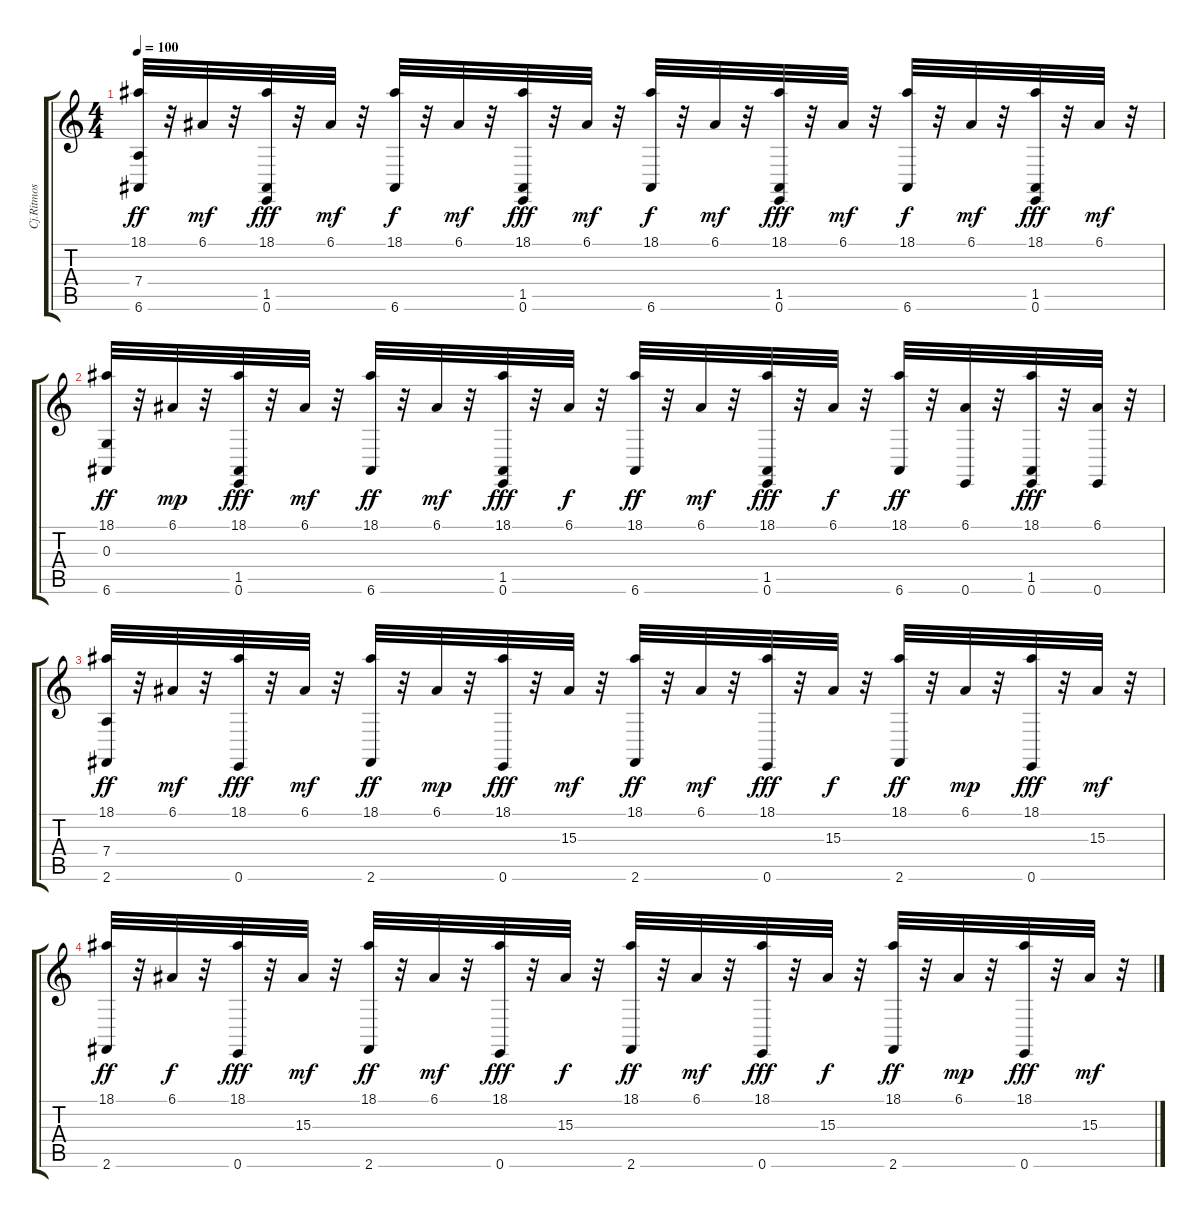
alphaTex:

\track ("Cj.Ritmos" "Cj.Ritmos") {instrument acousticgrandpiano}
\staff {score tabs}
\tuning (E4 B3 G3 D3 A2 E2) {hide}
\ts (4 4)
\tempo 100
\clef g2
\ks c
(18.1 7.4 6.6).32{dy ff} r.32 6.1.32{dy mf} r.32 (18.1 1.5 0.6).32{dy fff} r.32 6.1.32{dy mf} r.32 (18.1 6.6).32{dy f} r.32 6.1.32{dy mf} r.32 (18.1 1.5 0.6).32{dy fff} r.32 6.1.32{dy mf} r.32 (18.1 6.6).32{dy f} r.32 6.1.32{dy mf} r.32 (18.1 1.5 0.6).32{dy fff} r.32 6.1.32{dy mf} r.32 (18.1 6.6).32{dy f} r.32 6.1.32{dy mf} r.32 (18.1 1.5 0.6).32{dy fff} r.32 6.1.32{dy mf} r.32 |
(18.1 0.3 6.6).32{dy ff} r.32 6.1.32{dy mp} r.32 (18.1 1.5 0.6).32{dy fff} r.32 6.1.32{dy mf} r.32 (18.1 6.6).32{dy ff} r.32 6.1.32{dy mf} r.32 (18.1 1.5 0.6).32{dy fff} r.32 6.1.32{dy f} r.32 (18.1 6.6).32{dy ff} r.32 6.1.32{dy mf} r.32 (18.1 1.5 0.6).32{dy fff} r.32 6.1.32{dy f} r.32 (18.1 6.6).32{dy ff} r.32 (6.1 0.6).32 r.32 (18.1 1.5 0.6).32{dy fff} r.32 (6.1 0.6).32 r.32 |
(18.1 7.4 2.6).32{dy ff} r.32 6.1.32{dy mf} r.32 (18.1 0.6).32{dy fff} r.32 6.1.32{dy mf} r.32 (18.1 2.6).32{dy ff} r.32 6.1.32{dy mp} r.32 (18.1 0.6).32{dy fff} r.32 15.3.32{dy mf} r.32 (18.1 2.6).32{dy ff} r.32 6.1.32{dy mf} r.32 (18.1 0.6).32{dy fff} r.32 15.3.32{dy f} r.32 (18.1 2.6).32{dy ff} r.32 6.1.32{dy mp} r.32 (18.1 0.6).32{dy fff} r.32 15.3.32{dy mf} r.32 |
(18.1 2.6).32{dy ff} r.32 6.1.32{dy f} r.32 (18.1 0.6).32{dy fff} r.32 15.3.32{dy mf} r.32 (18.1 2.6).32{dy ff} r.32 6.1.32{dy mf} r.32 (18.1 0.6).32{dy fff} r.32 15.3.32{dy f} r.32 (18.1 2.6).32{dy ff} r.32 6.1.32{dy mf} r.32 (18.1 0.6).32{dy fff} r.32 15.3.32{dy f} r.32 (18.1 2.6).32{dy ff} r.32 6.1.32{dy mp} r.32 (18.1 0.6).32{dy fff} r.32 15.3.32{dy mf} r.32
